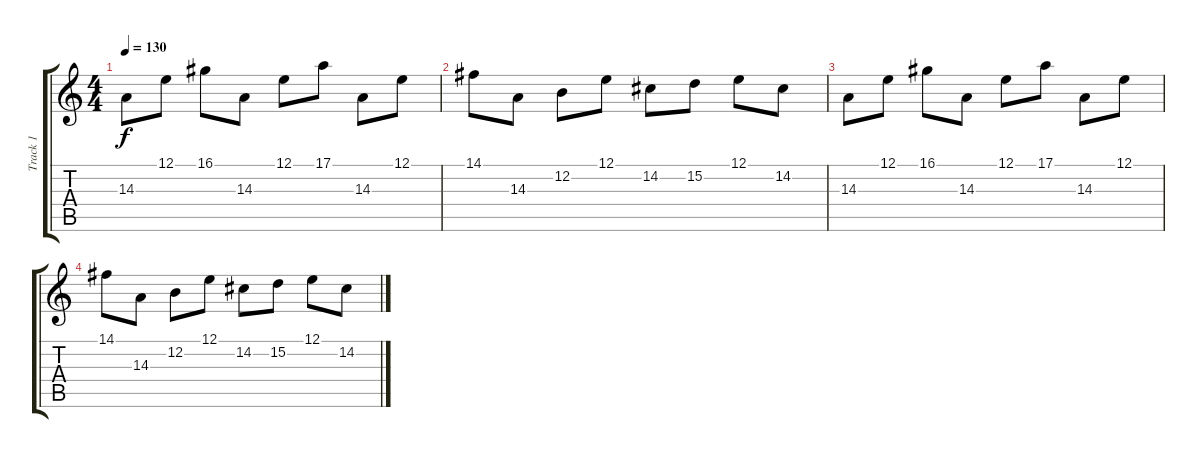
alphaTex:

\track ("Track 1" "Track 1") {instrument stringensemble1}
\staff {score tabs}
\tuning (E4 B3 G3 D3 A2 E2) {hide}
\ts (4 4)
\tempo 130
\clef g2
\ks c
14.3.8{dy f} 12.1.8 16.1.8 14.3.8 12.1.8 17.1.8 14.3.8 12.1.8 |
14.1.8 14.3.8 12.2.8 12.1.8 14.2.8 15.2.8 12.1.8 14.2.8 |
14.3.8 12.1.8 16.1.8 14.3.8 12.1.8 17.1.8 14.3.8 12.1.8 |
14.1.8 14.3.8 12.2.8 12.1.8 14.2.8 15.2.8 12.1.8 14.2.8
